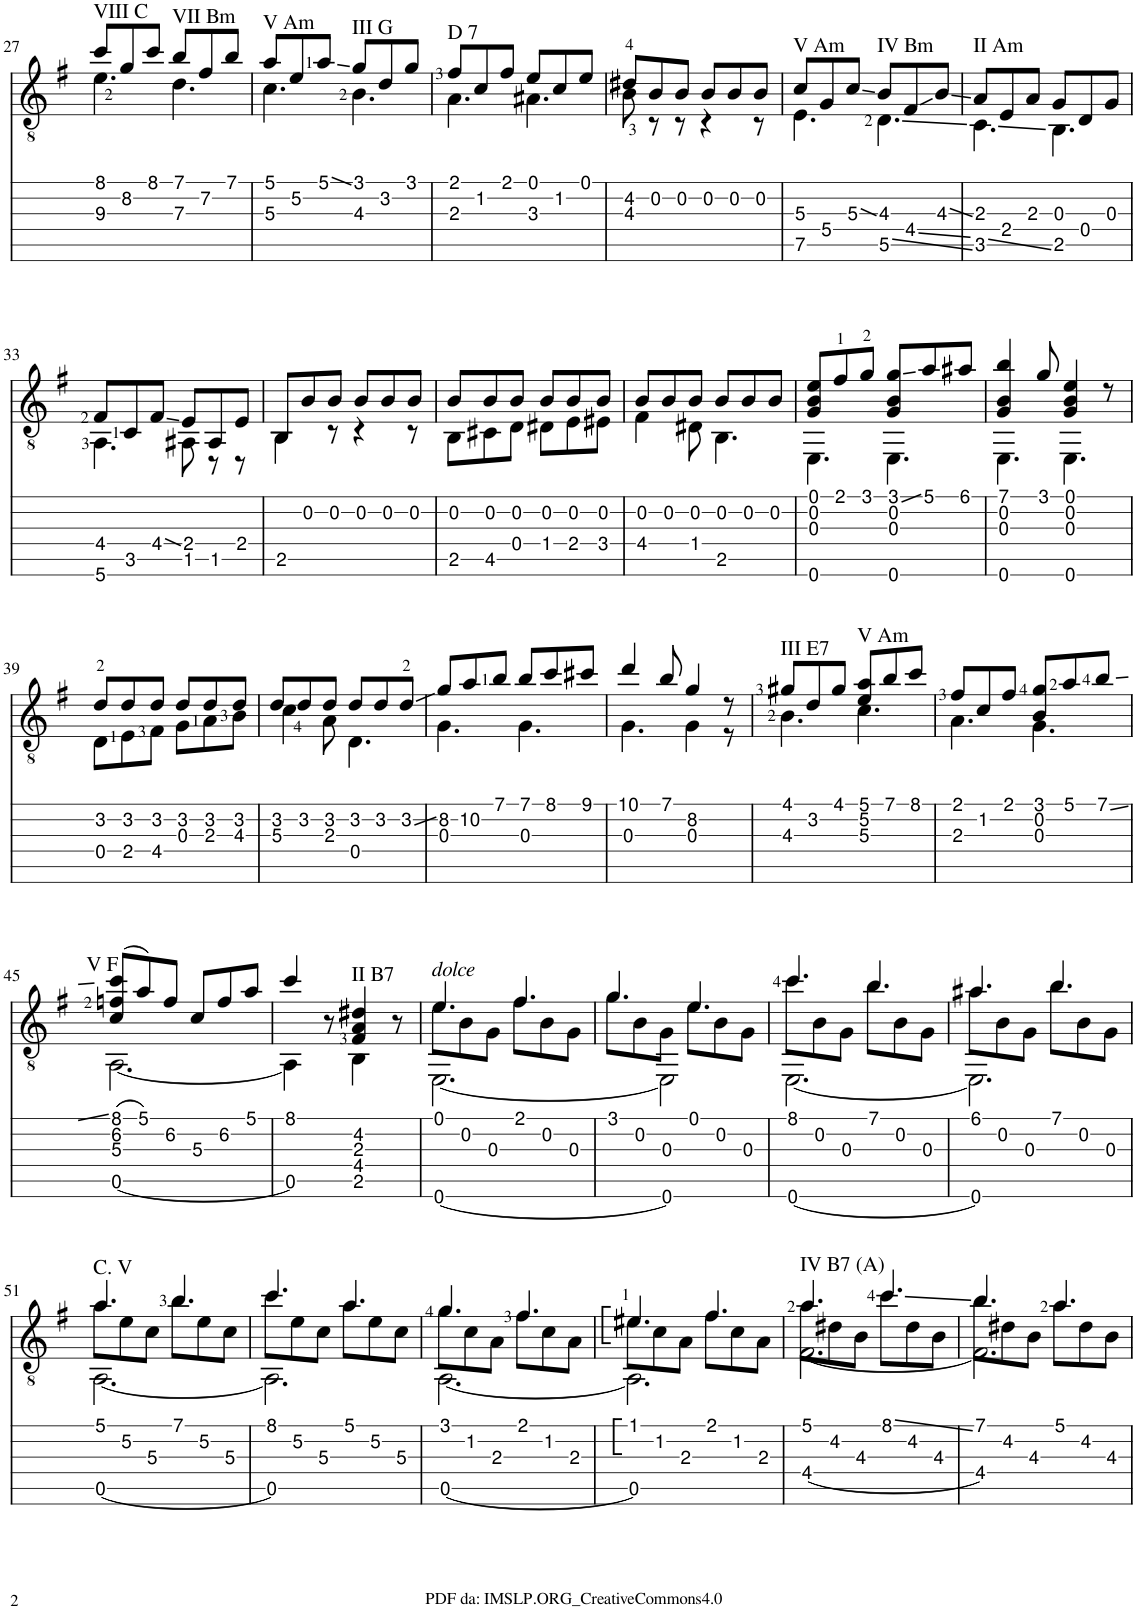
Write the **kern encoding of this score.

**kern	**kern
*part1	*part1
*staff2	*staff1
*I"Guitar	*
*I'Guit.	*
!!LO:PB:g=z
*	*clefGv2
*k[f#]	*k[f#]
*M6/8	*M6/8
=27	=27
*^	*^
!	!	!LO:TX:a:t=VIII C	!
8ccL	4.e	8cc/L	4.e\
8g	.	8g/	.
8ccJ	.	8cc/J	.
!	!	!LO:TX:a:t=VII Bm	!
8bL	4.d	8b/L	4.d\
8f#	.	8f#/	.
8bJ	.	8b/J	.
=28	=28	=28	=28
!	!	!LO:TX:a:t=V Am	!
8aL	4.c	8a/L	4.c\
8e	.	8e/	.
8aJ	.	8a/J	.
!	!	!LO:TX:a:t=III G	!
8gL	4.B	8g/L	4.B\
8d	.	8d/	.
8gJ	.	8g/J	.
=29	=29	=29	=29
!	!	!LO:TX:a:t=D 7	!
8f#L	4.A	8f#/L	4.A\
8c	.	8c/	.
8f#J	.	8f#/J	.
8eL	4.A#	8e/L	4.A#X\
8c	.	8c/	.
8eJ	.	8e/J	.
=30	=30	=30	=30
8d#L	8B	8d#X/L	8B\
8B	8r	8B/	8r
8BJ	8r	8B/J	8r
8BL	4r	8B/L	4r
8B	.	8B/	.
8BJ	8r	8B/J	8r
=31	=31	=31	=31
!	!	!LO:TX:a:t=V Am	!
8cL	4.E	8c/L	4.E\
8G	.	8G/	.
8cJ	.	8c/J	.
!	!	!LO:TX:a:t=IV Bm	!
8BL	4.D	8B/L	4.D\
8F#	.	8F#/	.
8BJ	.	8B/J	.
=32	=32	=32	=32
!	!	!LO:TX:a:t=II Am	!
8AL	4.C	8A/L	4.C\
8E	.	8E/	.
8AJ	.	8A/J	.
8GL	4.BB	8G/L	4.BB\
8D	.	8D/	.
8GJ	.	8G/J	.
!!LO:LB:g=z	!!
=33	=33	=33	=33
8F#L	4.AA	8F#/L	4.AA\
8C	.	8C/	.
8F#J	.	8F#/J	.
8EL	8AA#	8E/L	8AA#X\
8AA#	8r	8AA#/	8r
8EJ	8r	8E/J	8r
=34	=34	=34	=34
8BBL	4BB	8BB/L	4BB\
8B	.	8B/	.
8BJ	8r	8B/J	8r
8BL	4r	8B/L	4r
8B	.	8B/	.
8BJ	8r	8B/J	8r
=35	=35	=35	=35
8BL	8BBL	8B/L	8BB\L
8B	8C#X	8B/	8C#X\
8BJ	8DJ	8B/J	8D\J
8BL	8D#XL	8B/L	8D#X\L
8B	8E	8B/	8E\
8BJ	8E#XJ	8B/J	8E#X\J
=36	=36	=36	=36
8BL	4F#	8B/L	4F#\
8B	.	8B/	.
8BJ	8D#X	8B/J	8D#X\
8BL	4.BB	8B/L	4.BB\
8B	.	8B/	.
8BJ	.	8B/J	.
=37	=37	=37	=37
8G\ 8B\ 8e\L	4.EE	8G/ 8B/ 8e/L	4.EE\
8f#	.	8f#/	.
8gJ	.	8g/J	.
8G\ 8B\ 8g\L	4.EE	8G/ 8B/ 8g/L	4.EE\
8a	.	8a/	.
8a#XJ	.	8a#X/J	.
=38	=38	=38	=38
4G 4B 4b	4.EE	4G/ 4B/ 4b/	4.EE\
8g	.	8g/	.
4G 4B 4e	4.EE	4G/ 4B/ 4e/	4.EE\
8r	.	8r	.
!!LO:LB:g=z	!!
=39	=39	=39	=39
8dL	8DL	8d/L	8D\L
8d	8E	8d/	8E\
8dJ	8F#J	8d/J	8F#\J
8dL	8GL	8d/L	8G\L
8d	8A	8d/	8A\
8dJ	8BJ	8d/J	8B\J
=40	=40	=40	=40
8dL	4c	8d/L	4c\
8d	.	8d/	.
8dJ	8A	8d/J	8A\
8dL	4.D	8d/L	4.D\
8d	.	8d/	.
8dJ	.	8d/J	.
=41	=41	=41	=41
8gL	4.G	8g/L	4.G\
8a	.	8a/	.
8bJ	.	8b/J	.
8bL	4.G	8b/L	4.G\
8cc	.	8cc/	.
8cc#J	.	8cc#X/J	.
=42	=42	=42	=42
4dd	4.G	4dd/	4.G\
8b	.	8b/	.
4g	4G	4g/	4G\
8r	8r	8r	8r
=43	=43	=43	=43
!	!	!LO:TX:a:t=III E7	!
8g#L	4.B	8g#X/L	4.B\
8d	.	8d/	.
8g#J	.	8g#/J	.
!	!	!LO:TX:a:t=V Am	!
8e\ 8a\L	4.c	8e/ 8a/L	4.c\
8b	.	8b/	.
8ccJ	.	8cc/J	.
=44	=44	=44	=44
8f#L	4.A	8f#/L	4.A\
8c	.	8c/	.
8f#J	.	8f#/J	.
8B\ 8g\L	4.G	8B/ 8g/L	4.G\
8a	.	8a/	.
8bJ	.	8b/J	.
!!LO:LB:g=z	!!
=45	=45	=45	=45
!	!	!LO:TX:a:t=V F	!
8c\ 8f\ 8cc\L	[2.AA	(8c/ 8fn/ 8cc/L	[2.AA\
8a	.	8a/)	.
8fJ	.	8f/J	.
8cL	.	8c/L	.
8f	.	8f/	.
8aJ	.	8a/J	.
=46	=46	=46	=46
4cc	4AA]	4cc/	4AA\]
8r	8ryy	8r	8ryy
!	!	!LO:TX:a:t=II B7	!
4F# 4A 4d#	4BB	4F#/ 4A/ 4d#X/	4BB\
8r	8ryy	8r	8ryy
=47	=47	=47	=47
*	*^	*	*^
!	!	!	!LO:TX:a:i:t=dolce	!	!
4.e	[2.EE	8eL	4.e/	[2.EE\	8e\L
.	.	8B	.	.	8B\
.	.	8GJ	.	.	8G\J
4.f#	.	8f#L	4.f#/	.	8f#\L
.	.	8B	.	.	8B\
.	.	8GJ	.	.	8G\J
=48	=48	=48	=48	=48	=48
4.g	4ryy	8gL	4.g/	4ryy	8g\L
.	.	8B	.	.	8B\
.	2EE]	8GJ	.	2EE\]	8G\J
4.e	.	8eL	4.e/	.	8e\L
.	.	8B	.	.	8B\
.	.	8GJ	.	.	8G\J
=49	=49	=49	=49	=49	=49
4.cc	8ccL	[2.EE	4.cc/	8cc\L	[2.EE\
.	8B	.	.	8B\	.
.	8GJ	.	.	8G\J	.
4.b	8bL	.	4.b/	8b\L	.
.	8B	.	.	8B\	.
.	8GJ	.	.	8G\J	.
=50	=50	=50	=50	=50	=50
4.a#	8a#L	2.EE]	4.a#X/	8a#\L	2.EE\]
.	8B	.	.	8B\	.
.	8GJ	.	.	8G\J	.
4.b	8bL	.	4.b/	8b\L	.
.	8B	.	.	8B\	.
.	8GJ	.	.	8G\J	.
!!LO:LB:g=z	!!	!!
=51	=51	=51	=51	=51	=51
!	!	!	!LO:TX:a:t=C. V	!	!
4.a	8aL	[2.AA	4.a/	8a\L	[2.AA\
.	8e	.	.	8e\	.
.	8cJ	.	.	8c\J	.
4.b	8bL	.	4.b/	8b\L	.
.	8e	.	.	8e\	.
.	8cJ	.	.	8c\J	.
=52	=52	=52	=52	=52	=52
4.cc	8ccL	2.AA]	4.cc/	8cc\L	2.AA\]
.	8e	.	.	8e\	.
.	8cJ	.	.	8c\J	.
4.a	8aL	.	4.a/	8a\L	.
.	8e	.	.	8e\	.
.	8cJ	.	.	8c\J	.
=53	=53	=53	=53	=53	=53
4.g	8gL	[2.AA	4.g/	8g\L	[2.AA\
.	8c	.	.	8c\	.
.	8AJ	.	.	8A\J	.
4.f#	8f#L	.	4.f#/	8f#\L	.
.	8c	.	.	8c\	.
.	8AJ	.	.	8A\J	.
=54	=54	=54	=54	=54	=54
4.e#	8e#L	2.AA]	4.e#X/	8e#\L	2.AA\]
.	8c	.	.	8c\	.
.	8AJ	.	.	8A\J	.
4.f#	8f#L	.	4.f#/	8f#\L	.
.	8c	.	.	8c\	.
.	8AJ	.	.	8A\J	.
=55	=55	=55	=55	=55	=55
!	!	!	!LO:TX:a:t=IV B7 (A)	!	!
4.a	8aL	[2.F#	4.a/	8a\L	[2.F#\
.	8d#	.	.	8d#X\	.
.	8BJ	.	.	8B\J	.
4.cc	8ccL	.	4.cc/	8cc\L	.
.	8d#	.	.	8d#\	.
.	8BJ	.	.	8B\J	.
=56	=56	=56	=56	=56	=56
4.b	8bL	2.F#]	4.b/	8b\L	2.F#\]
.	8d#	.	.	8d#X\	.
.	8BJ	.	.	8B\J	.
4.a	8aL	.	4.a/	8a\L	.
.	8d#	.	.	8d#\	.
.	8BJ	.	.	8B\J	.
*v	*v	*v	*	*	*
*	*v	*v	*v
=	=
*-	*-
